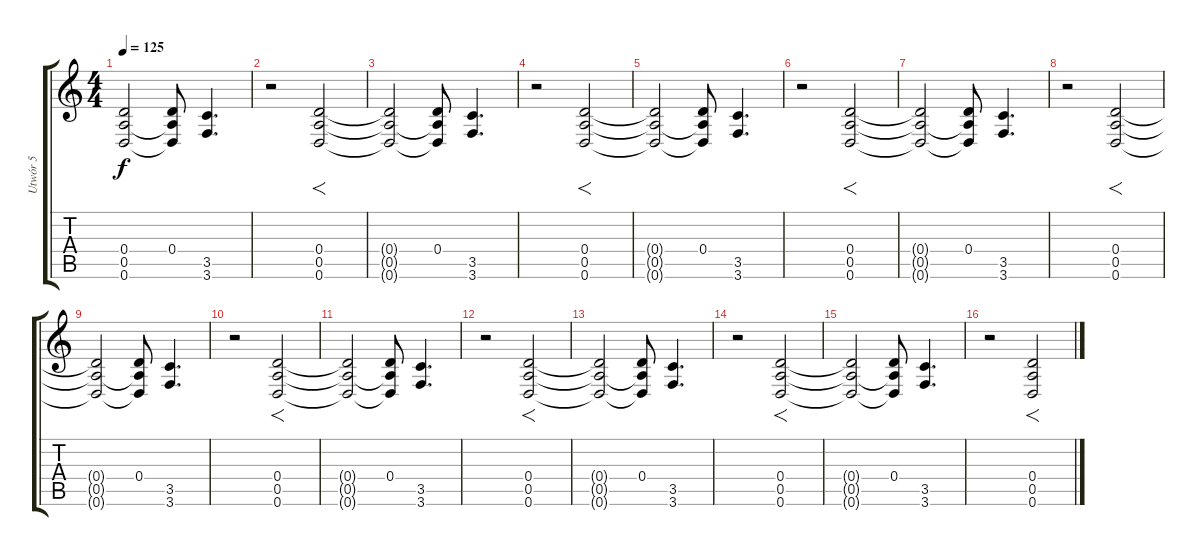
\track ("Utwór 5" "Utwór 5") {instrument distortionguitar}
\staff {score tabs}
\tuning (E4 B3 G3 D3 A2 D2) {hide}
\ts (4 4)
\tempo 125
\clef g2
\ks c
(0.4{t} 0.5{t} 0.6{t}).2{dy f} (0.4 0.5{t} 0.6{t}).8 (3.5 3.6).4{d} |
r.2 (0.4 0.5 0.6).2{f} |
(0.4{t} 0.5{t} 0.6{t}).2 (0.4 0.5{t} 0.6{t}).8 (3.5 3.6).4{d} |
r.2 (0.4 0.5 0.6).2{f} |
(0.4{t} 0.5{t} 0.6{t}).2 (0.4 0.5{t} 0.6{t}).8 (3.5 3.6).4{d} |
r.2 (0.4 0.5 0.6).2{f} |
(0.4{t} 0.5{t} 0.6{t}).2 (0.4 0.5{t} 0.6{t}).8 (3.5 3.6).4{d} |
r.2 (0.4 0.5 0.6).2{f} |
(0.4{t} 0.5{t} 0.6{t}).2 (0.4 0.5{t} 0.6{t}).8 (3.5 3.6).4{d} |
r.2 (0.4 0.5 0.6).2{f} |
(0.4{t} 0.5{t} 0.6{t}).2 (0.4 0.5{t} 0.6{t}).8 (3.5 3.6).4{d} |
r.2 (0.4 0.5 0.6).2{f} |
(0.4{t} 0.5{t} 0.6{t}).2 (0.4 0.5{t} 0.6{t}).8 (3.5 3.6).4{d} |
r.2 (0.4 0.5 0.6).2{f} |
(0.4{t} 0.5{t} 0.6{t}).2 (0.4 0.5{t} 0.6{t}).8 (3.5 3.6).4{d} |
r.2 (0.4 0.5 0.6).2{f}
